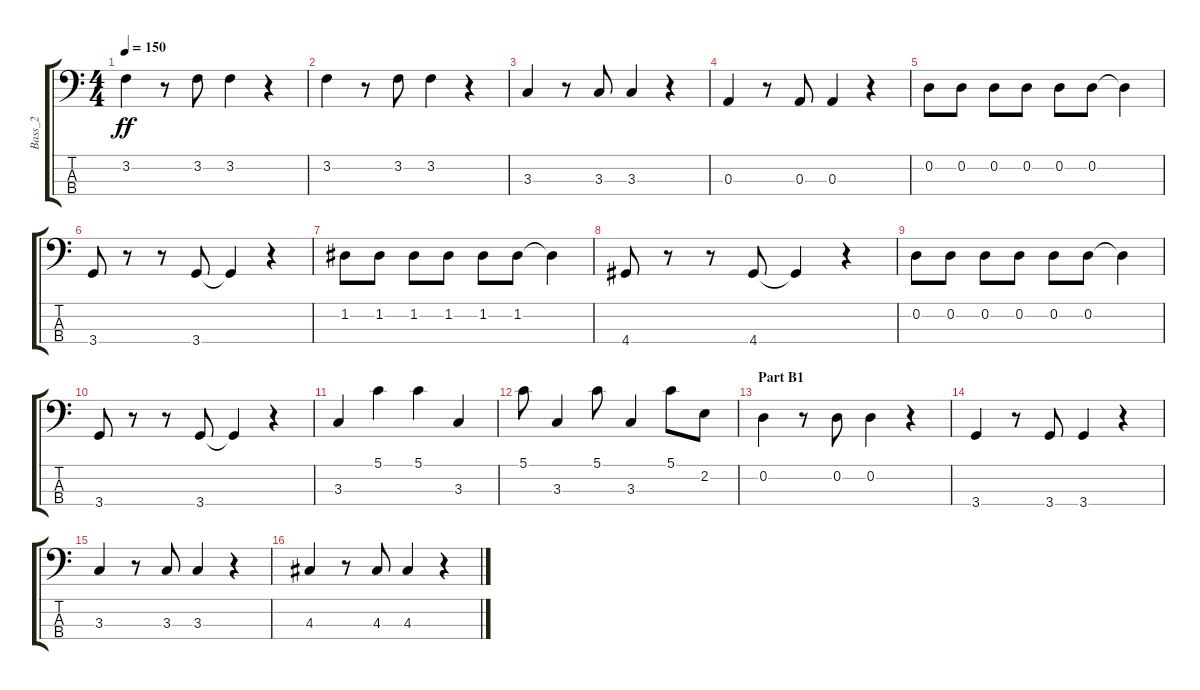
\track ("Bass_2" "Bass_2") {instrument acousticbass}
\staff {score tabs}
\tuning (G2 D2 A1 E1) {hide}
\ts (4 4)
\tempo 150
\clef f4
\ks c
3.2.4{dy ff} r.8 3.2.8 3.2.4 r.4 |
3.2.4 r.8 3.2.8 3.2.4 r.4 |
3.3.4 r.8 3.3.8 3.3.4 r.4 |
0.3.4 r.8 0.3.8 0.3.4 r.4 |
0.2.8 0.2.8 0.2.8 0.2.8 0.2.8 0.2.8 0.2{t}.4 |
3.4.8 r.8 r.8 3.4.8 3.4{t}.4 r.4 |
1.2.8 1.2.8 1.2.8 1.2.8 1.2.8 1.2.8 1.2{t}.4 |
4.4.8 r.8 r.8 4.4.8 4.4{t}.4 r.4 |
0.2.8 0.2.8 0.2.8 0.2.8 0.2.8 0.2.8 0.2{t}.4 |
3.4.8 r.8 r.8 3.4.8 3.4{t}.4 r.4 |
3.3.4{instrument slapbass1} 5.1.4 5.1.4 3.3.4 |
5.1.8 3.3.4 5.1.8 3.3.4 5.1.8 2.2.8 |
\section ("" "Part B1")
0.2.4{instrument acousticguitarnylon} r.8 0.2.8 0.2.4 r.4 |
3.4.4 r.8 3.4.8 3.4.4 r.4 |
3.3.4 r.8 3.3.8 3.3.4 r.4 |
4.3.4 r.8 4.3.8 4.3.4 r.4
